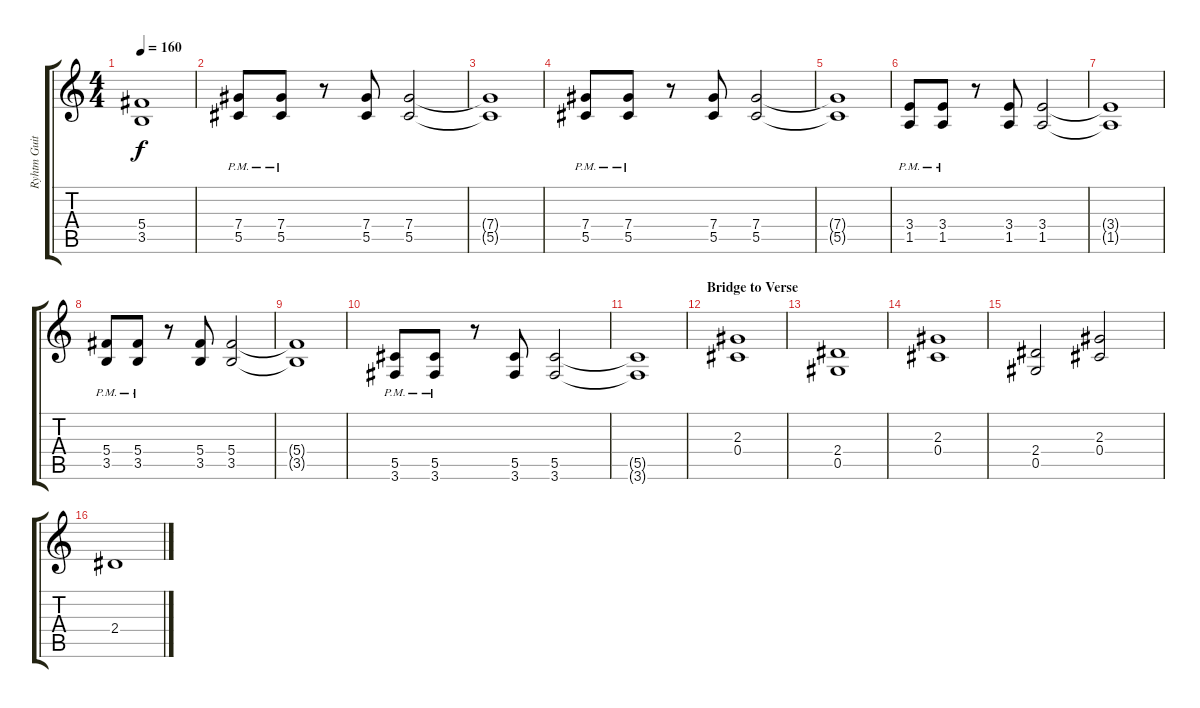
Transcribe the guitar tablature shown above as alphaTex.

\track ("Ryhtm Guitar (Eduardo Kawanaka)" "Ryhtm Guit") {instrument overdrivenguitar}
\staff {score tabs}
\tuning (Eb4 Bb3 Gb3 Db3 Ab2 Eb2) {hide}
\ts (4 4)
\tempo 160
\clef g2
\ks c
(5.4{t} 3.5{t}).1{dy f} |
(7.4 5.5{pm}).8 (7.4 5.5{pm}).8 r.8 (7.4 5.5).8 (7.4 5.5).2 |
(7.4{t} 5.5{t}).1 |
(7.4 5.5{pm}).8 (7.4 5.5{pm}).8 r.8 (7.4 5.5).8 (7.4 5.5).2 |
(7.4{t} 5.5{t}).1 |
(3.4 1.5{pm}).8 (3.4 1.5{pm}).8 r.8 (3.4 1.5).8 (3.4 1.5).2 |
(3.4{t} 1.5{t}).1 |
(5.4 3.5{pm}).8 (5.4 3.5{pm}).8 r.8 (5.4 3.5).8 (5.4 3.5).2 |
(5.4{t} 3.5{t}).1 |
(5.5{pm} 3.6).8 (5.5{pm} 3.6).8 r.8 (5.5 3.6).8 (5.5 3.6).2 |
(5.5{t} 3.6{t}).1 |
\section ("" "Bridge to Verse")
(2.3 0.4).1 |
(2.4 0.5).1 |
(2.3 0.4).1 |
(2.4 0.5).2 (2.3 0.4).2 |
2.4.1
